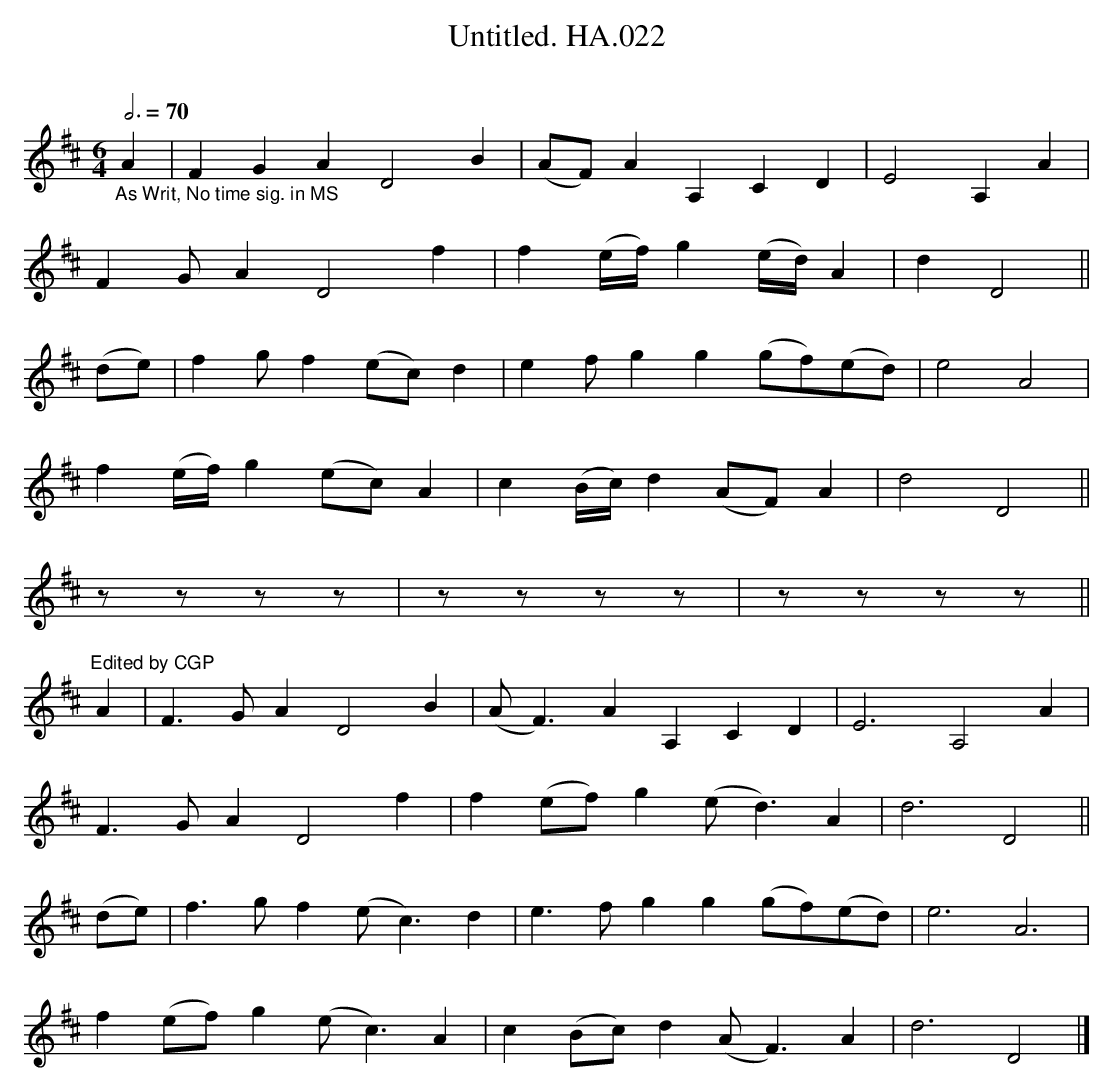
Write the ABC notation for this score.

X:1
T:Untitled. HA.022
M:6/4
L:1/8
Q:3/4=70
O:
K:D
"_As Writ, No time sig. in MS"A2|F2G2A2 D4B2|(AF)A2 A,2C2D2|E4A,2A2|
F2GA2D4f2|f2(e/f/) g2(e/d/)A2|d2D4||
(de)|f2gf2 (ec)d2|e2fg2 g2(gf)(ed)|e4A4|
f2(e/f/) g2(ec)A2|c2(B/c/) d2(AF)A2|d4D4||
zzzz|zzzz|zzzz||
"^Edited by CGP"\
A2|F3GA2 D4B2|(AF3)A2 A,2C2D2|E6A,4A2|
F3GA2D4f2|f2(ef) g2(ed3)A2|d6D4||
(de)|f3gf2 (ec3)d2|e3fg2 g2(gf)(ed)|e6A6|
f2(ef)g2 (ec3)A2|c2(Bc) d2(AF3)A2|d6D4|]
